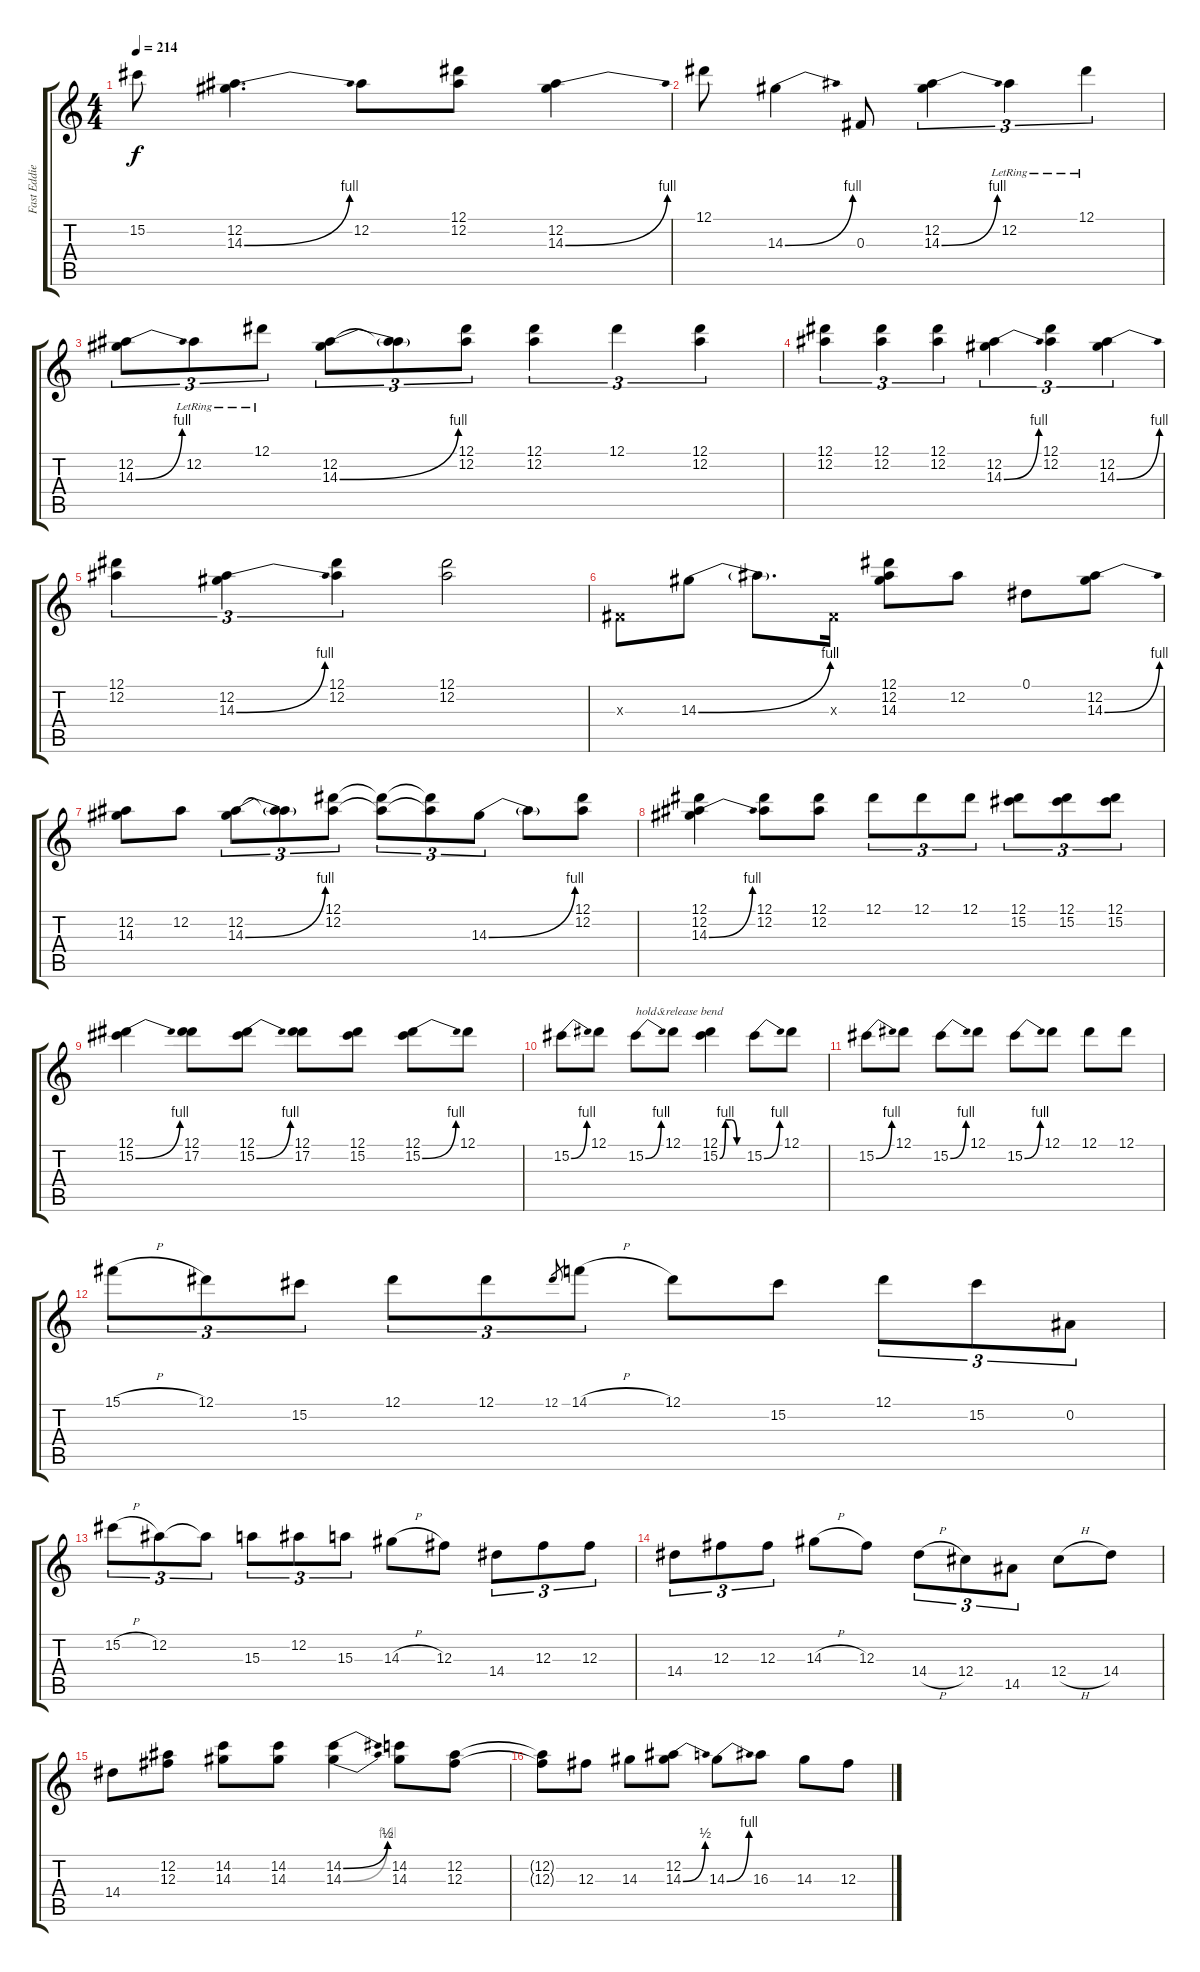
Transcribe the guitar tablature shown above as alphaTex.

\track ("Fast Eddie" "Fast Eddie") {instrument distortionguitar}
\staff {score tabs}
\tuning (Eb4 Bb3 Gb3 Db3 Ab2 Eb2) {hide}
\ts (4 4)
\tempo 214
\clef g2
\ks c
15.2{t}.8{dy f} (12.2 14.3{be (bend 0 0 60 4)}).4{d} 12.2.8 (12.1 12.2).8 (12.2 14.3{be (bend 0 0 60 4)}).4 |
12.1.8 14.3{be (bend 0 0 60 4)}.4 0.3.8 (12.2 14.3{be (bend 0 0 60 4)}).4{tu (3 2)} 12.2{lr}.4{tu (3 2)} 12.1{lr}.4{tu (3 2)} |
(12.2 14.3{be (bend 0 0 60 4)}).8{tu (3 2)} 12.2{lr}.8{tu (3 2)} 12.1{lr}.8{tu (3 2)} (12.2 14.3{be (bend 0 0 60 4)}).8{tu (3 2)} (12.2{t} 14.3{t}).8{tu (3 2)} (12.1 12.2).8{tu (3 2)} (12.1 12.2).4{tu (3 2)} 12.1.4{tu (3 2)} (12.1 12.2).4{tu (3 2)} |
(12.1 12.2).4{tu (3 2)} (12.1 12.2).4{tu (3 2)} (12.1 12.2).4{tu (3 2)} (12.2 14.3{be (bend 0 0 60 4)}).4{tu (3 2)} (12.1 12.2).4{tu (3 2)} (12.2 14.3{be (bend 0 0 60 4)}).4{tu (3 2)} |
(12.1 12.2).4{tu (3 2)} (12.2 14.3{be (bend 0 0 60 4)}).4{tu (3 2)} (12.1 12.2).4{tu (3 2)} (12.1 12.2).2 |
0.3{x}.8 14.3{be (bend 0 0 60 4)}.8 14.3{t}.8{d} 0.3{x}.16 (12.1 12.2 14.3).8 12.2.8 0.1.8 (12.2 14.3{be (bend 0 0 60 4)}).8 |
(12.2 14.3).8 12.2.8 (12.2 14.3{be (bend 0 0 60 4)}).8{tu (3 2)} (12.2{t} 14.3{t}).8{tu (3 2)} (12.1 12.2).8{tu (3 2)} (12.1{t} 12.2{t}).8{tu (3 2)} (12.1{t} 12.2{t}).8{tu (3 2)} 14.3{be (bend 0 0 60 4)}.8{tu (3 2)} 14.3{t}.8 (12.1 12.2).8 |
(12.1 12.2 14.3{be (bend 0 0 60 4)}).4 (12.1 12.2).8 (12.1 12.2).8 12.1.8{tu (3 2)} 12.1.8{tu (3 2)} 12.1.8{tu (3 2)} (12.1 15.2).8{tu (3 2)} (12.1 15.2).8{tu (3 2)} (12.1 15.2).8{tu (3 2)} |
(12.1 15.2{be (bend 0 0 60 4)}).4 (12.1 17.2).8 (12.1 15.2{be (bend 0 0 60 4)}).8 (12.1 17.2).8 (12.1 15.2).8 (12.1 15.2{be (bend 0 0 60 4)}).8 12.1.8 |
15.2{be (bend 0 0 60 4)}.8 12.1.8 15.2{be (bend 0 0 60 4)}.8{txt "hold&release bend"} 12.1.8 (12.1 15.2{be (custom 0 0 15 4 30 4 45 0 60 0)}).4 15.2{be (bend 0 0 60 4)}.8 12.1.8 |
15.2{be (bend 0 0 60 4)}.8 12.1.8 15.2{be (bend 0 0 60 4)}.8 12.1.8 15.2{be (bend 0 0 60 4)}.8 12.1.8 12.1.8 12.1.8 |
15.1{h}.8{tu (3 2)} 12.1.8{tu (3 2)} 15.2.8{tu (3 2)} 12.1.8{tu (3 2)} 12.1.8{tu (3 2)} 12.1.8{gr} 14.1{h}.8{tu (3 2)} 12.1.8 15.2.8 12.1.8{tu (3 2)} 15.2.8{tu (3 2)} 0.2.8{tu (3 2)} |
15.2{h}.8{tu (3 2)} 12.2.8{tu (3 2)} 12.2{t}.8{tu (3 2)} 15.3.8{tu (3 2)} 12.2.8{tu (3 2)} 15.3.8{tu (3 2)} 14.3{h}.8 12.3.8 14.4.8{tu (3 2)} 12.3.8{tu (3 2)} 12.3.8{tu (3 2)} |
14.4.8{tu (3 2)} 12.3.8{tu (3 2)} 12.3.8{tu (3 2)} 14.3{h}.8 12.3.8 14.4{h}.8{tu (3 2)} 12.4.8{tu (3 2)} 14.5.8{tu (3 2)} 12.4{h}.8 14.4.8 |
14.4.8 (12.2 12.3).8 (14.2 14.3).8 (14.2 14.3).8 (14.2{be (bend 0 0 60 2)} 14.3{be (bend 0 0 60 4)}).4 (14.2 14.3).8 (12.2 12.3).8 |
(12.2{t} 12.3{t}).8 12.3.8 14.3.8 (12.2 14.3{be (bend 0 0 60 2)}).8 14.3{be (bend 0 0 60 4)}.8 16.3.8 14.3.8 12.3{ss}.8
